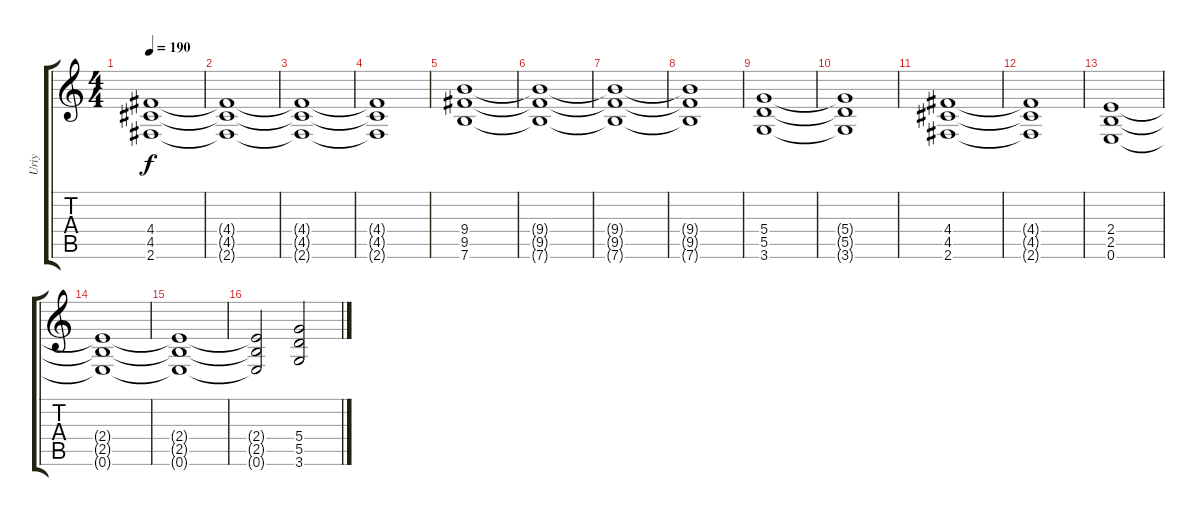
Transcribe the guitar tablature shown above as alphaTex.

\track ("Uriy" "Uriy") {instrument distortionguitar}
\staff {score tabs}
\tuning (E4 B3 G3 D3 A2 E2) {hide}
\ts (4 4)
\tempo 190
\clef g2
\ks c
(4.4 4.5 2.6).1{dy f} |
(4.4{t} 4.5{t} 2.6{t}).1 |
(4.4{t} 4.5{t} 2.6{t}).1 |
(4.4{t} 4.5{t} 2.6{t}).1 |
(9.4 9.5 7.6).1 |
(9.4{t} 9.5{t} 7.6{t}).1 |
(9.4{t} 9.5{t} 7.6{t}).1 |
(9.4{t} 9.5{t} 7.6{t}).1 |
(5.4 5.5 3.6).1 |
(5.4{t} 5.5{t} 3.6{t}).1 |
(4.4 4.5 2.6).1 |
(4.4{t} 4.5{t} 2.6{t}).1 |
(2.4 2.5 0.6).1 |
(2.4{t} 2.5{t} 0.6{t}).1 |
(2.4{t} 2.5{t} 0.6{t}).1 |
(2.4{t} 2.5{t} 0.6{t}).2 (5.4 5.5 3.6).2
